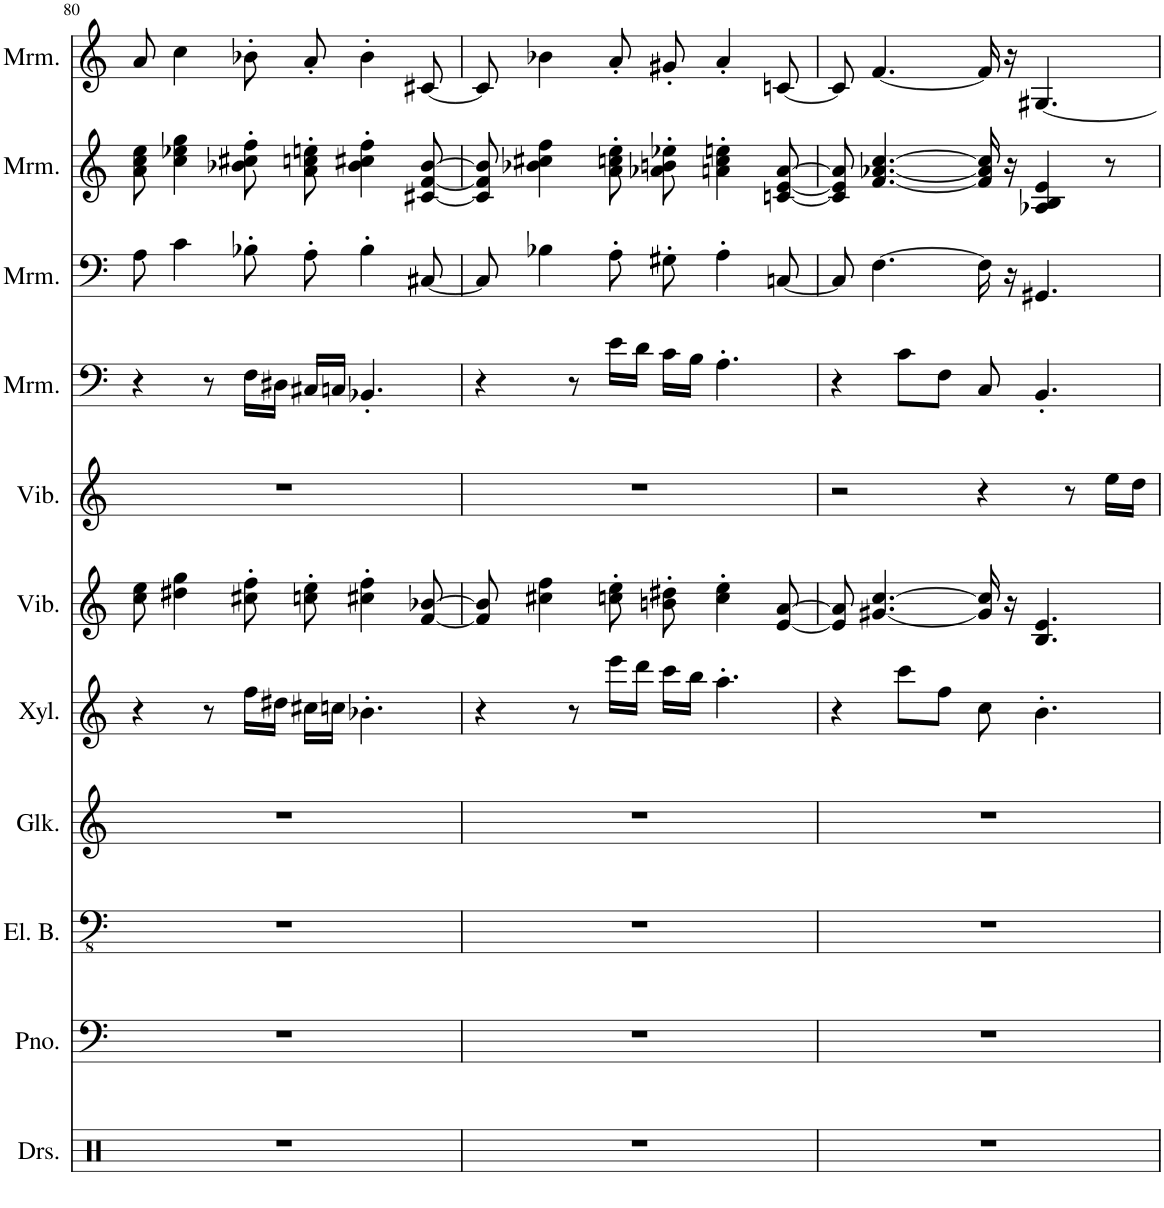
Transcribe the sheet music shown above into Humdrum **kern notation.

**kern	**kern	**kern	**kern	**kern	**kern	**kern	**kern	**kern	**kern	**kern
*part11	*part10	*part9	*part8	*part7	*part6	*part5	*part4	*part3	*part2	*part1
*staff11	*staff10	*staff9	*staff8	*staff7	*staff6	*staff5	*staff4	*staff3	*staff2	*staff1
*I"Drumset	*I"Piano	*I"Electric Bass	*I"Glockenspiel	*I"Xylophone	*I"Vibraphone	*I"Vibraphone	*I"Marimba	*I"Marimba	*I"Marimba	*I"Marimba
*I'Drs.	*I'Pno.	*I'El. B.	*I'Glk.	*I'Xyl.	*I'Vib.	*I'Vib.	*I'Mrm.	*I'Mrm.	*I'Mrm.	*I'Mrm.
!!LO:PB:g=z
*clefX	*clefF4	*clefFv4	*clefG2	*clefG2	*clefG2	*clefG2	*clefF4	*clefF4	*clefG2	*clefG2
*	*	*	*Trd-14c-24	*Trd-7c-12	*	*	*	*	*	*
*k[]	*k[]	*k[]	*k[]	*k[]	*k[]	*k[]	*k[]	*k[]	*k[]	*k[]
*M4/4	*M4/4	*M4/4	*M4/4	*M4/4	*M4/4	*M4/4	*M4/4	*M4/4	*M4/4	*M4/4
=80	=80	=80	=80	=80	=80	=80	=80	=80	=80	=80
1r	1r	1r	1r	4r	8cc\ 8ee\	1r	4r	8A\	8a\ 8cc\ 8ee\	8a/
.	.	.	.	.	4dd#X\ 4gg\	.	.	4c\	4cc\ 4ee-X\ 4gg\	4cc\
.	.	.	.	8r	.	.	8r	.	.	.
.	.	.	.	16ff\LL	8cc#X\' 8ff\'	.	16F\LL	8B-X'\	8b-X\' 8cc#X\' 8ff\'	8b-X'\
.	.	.	.	16dd#X\JJ	.	.	16D#X\JJ	.	.	.
.	.	.	.	16cc#X\LL	8ccn\' 8ee\'	.	16C#X/LL	8A'\	8a\' 8ccn\' 8een\'	8a'/
.	.	.	.	16ccn\JJ	.	.	16Cn/JJ	.	.	.
.	.	.	.	4.b-X'\	4cc#X\' 4ff\'	.	4.BB-X'/	4B-'\	4b-\' 4cc#X\' 4ff\'	4b-'\
.	.	.	.	.	[8f/ [8b-X/	.	.	[8C#X/	[8c#X/ [8f/ [8b-/	[8c#X/
=81	=81	=81	=81	=81	=81	=81	=81	=81	=81	=81
1r	1r	1r	1r	4r	8f/] 8b-/]	1r	4r	8C#/]	8c#/] 8f/] 8b-/]	8c#/]
.	.	.	.	.	4cc#X\ 4ff\	.	.	4B-X\	4b-X\ 4cc#X\ 4ff\	4b-X\
.	.	.	.	8r	.	.	8r	.	.	.
.	.	.	.	16eee\LL	8ccn\' 8ee\'	.	16e\LL	8A'\	8a\' 8ccn\' 8ee\'	8a'/
.	.	.	.	16ddd\JJ	.	.	16d\JJ	.	.	.
.	.	.	.	16ccc\LL	8bn\' 8dd#X\'	.	16c\LL	8G#X'\	8a-X\' 8bn\' 8ee-X\'	8g#X'/
.	.	.	.	16bb\JJ	.	.	16B\JJ	.	.	.
.	.	.	.	4.aa'\	4cc\' 4ee\'	.	4.A'\	4A'\	4an\' 4cc\' 4een\'	4a'/
.	.	.	.	.	[8e/ [8a/	.	.	[8Cn/	[8cn/ [8e/ [8a/	[8cn/
=82	=82	=82	=82	=82	=82	=82	=82	=82	=82	=82
1r	1r	1r	1r	4r	8e/] 8a/]	2r	4r	8C/]	8c/] 8e/] 8a/]	8c/]
.	.	.	.	.	[4.g#X/ [4.cc/	.	.	[4.F\	[4.f/ [4.a-X/ [4.cc/	[4.f/
.	.	.	.	8ccc\L	.	.	8c\L	.	.	.
.	.	.	.	8ff\J	.	.	8F\J	.	.	.
.	.	.	.	8cc\	16g#/] 16cc/]	4r	8C/	16F\]	16f/] 16a-/] 16cc/]	16f/]
.	.	.	.	.	16r	.	.	16r	16r	16r
.	.	.	.	4.b'\	4.B/ 4.e/	.	4.BB'/	4.GG#X/	4A-X/ 4B/ 4e/	[4.G#X/
.	.	.	.	.	.	8r	.	.	.	.
.	.	.	.	.	.	16ee\LL	.	.	8r	.
.	.	.	.	.	.	16dd\JJ	.	.	.	.
=	=	=	=	=	=	=	=	=	=	=
*-	*-	*-	*-	*-	*-	*-	*-	*-	*-	*-
